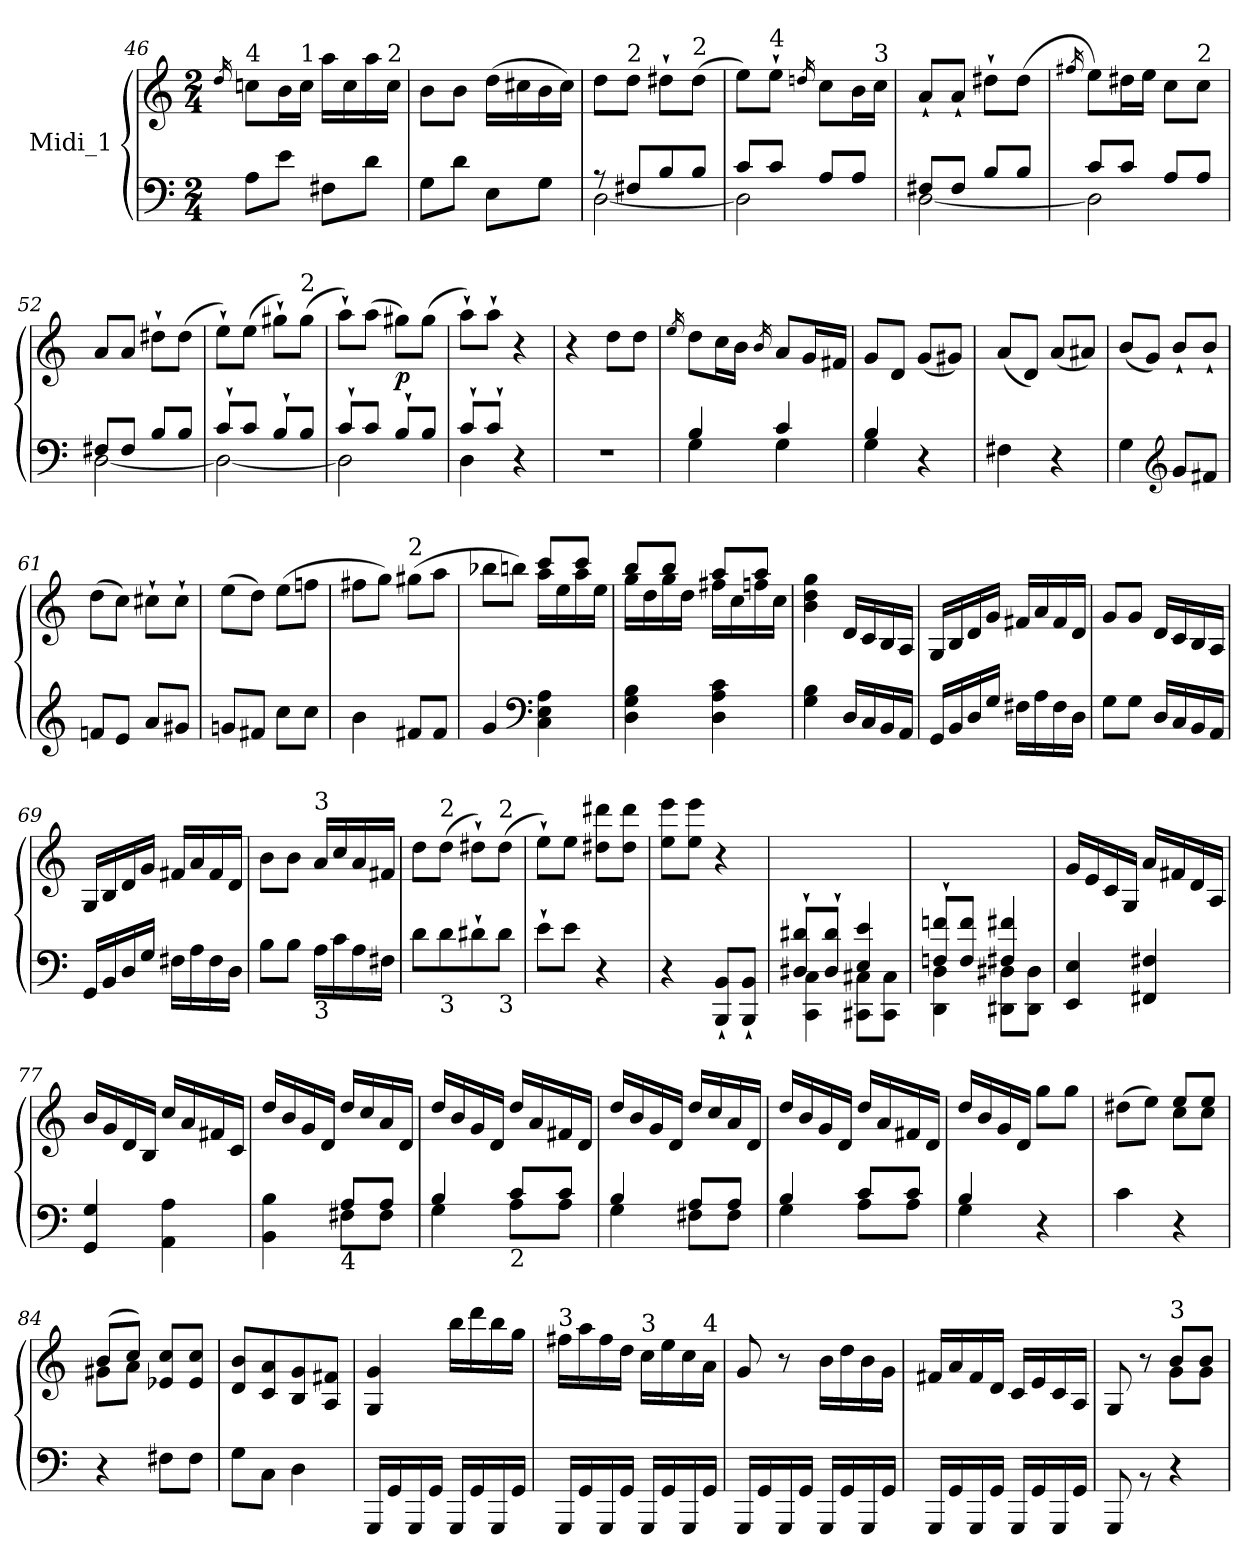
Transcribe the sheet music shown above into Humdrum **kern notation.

**kern	**kern	**dynam
*part1	*part1	*part1
*staff2	*staff1	*staff1/2
*I"Midi_1	*	*
*clefF4	*clefG2	*
*k[]	*k[]	*
*M2/4	*M2/4	*
=46	=46	=46
.	16qdd/	.
!	!LO:TX:a:t=4	!
8A\L	8ccni\L	.
8e\J	16b\L	.
!	!LO:TX:a:t=1	!
.	16cc\JJ	.
8F#X\L	16aa\LL	.
.	16cc\	.
8d\J	16aa\	.
!	!LO:TX:a:t=2	!
.	16cc\JJ	.
=47	=47	=47
*^	*	*
8G\L	2ryy	8b\L	.
8d\J	.	8b\J	.
8E\L	.	(>16dd\LL	.
.	.	16cc#X\	.
8G\J	.	16b\	.
.	.	16cc#\JJ)	.
=48	=48	=48	=48
8r	[2D\	8dd\L	.
!	!	!LO:TX:a:t=2	!
8F#X/L	.	8dd\J	.
8B/	.	8dd#X`\L	.
!	!	!LO:TX:a:t=2	!
8B/J	.	(>8dd#\J	.
!!LO:LB:g=z
=49	=49	=49	=49
8c/L	2D\]	8ee\L)	.
!	!	!LO:TX:a:t=4	!
8c/J	.	8ee`\J	.
.	.	16qddni/	.
8A/L	.	8cc\L	.
8A/J	.	16b\L	.
!	!	!LO:TX:a:t=3	!
.	.	16cc\JJ	.
=50	=50	=50	=50
8F#X/L	[2D\	8a`/L	.
8F#/J	.	8a`/J	.
8B/L	.	8dd#X`\L	.
8B/J	.	(8dd#\J	.
=51	=51	=51	=51
.	.	16qff#X/	.
8c/L	2D\]	8ee\L)	.
8c/J	.	16dd#X\L	.
.	.	16ee\JJ	.
8A/L	.	8cc\L	.
!	!	!LO:TX:a:t=2	!
8A/J	.	8cc\J	.
=52	=52	=52	=52
8F#X/L	[2D\	8a/L	.
8F#/J	.	8a/J	.
8B/L	.	8dd#X`\L	.
8B/J	.	(>8dd#\J	.
=53	=53	=53	=53
8c`/L	2D\_	8ee`\L)	.
8c/J	.	(8ee\J	.
8B`/L	.	8gg#X`\L)	.
!	!	!LO:TX:a:t=2	!
8B/J	.	(8gg#\J	.
=54	=54	=54	=54
8c`/L	2D\]	8aa`\L)	.
8c/J	.	(>8aa\J	.
!	!	!	!LO:DY:b
8B`/L	.	8gg#X\L)	p
8B/J	.	(>8gg#\J	.
=55	=55	=55	=55
8c`/L	4D\	8aa`\L)	.
8c`/J	.	8aa`\J	.
4r	4ryy	4r	.
*v	*v	*	*
!!LO:LB:g=z
=56	=56	=56
2r	4r	.
.	8dd\L	.
.	8dd\J	.
=57	=57	=57
.	16qee/	.
*^	*	*
4B/	4G\	8dd\L	.
.	.	16cc\L	.
.	.	16b\JJ	.
.	.	16qb/	.
4c/	4G\	8a/L	.
.	.	16g/L	.
.	.	16f#X/JJ	.
=58	=58	=58	=58
4B/	4G\	8g/L	.
.	.	8d/J	.
4r	4ryy	(8g/L	.
.	.	8g#X/J)	.
*v	*v	*	*
=59	=59	=59
4F#X\	(8a/L	.
.	8d/J)	.
4r	(8a/L	.
.	8a#X/J)	.
=60	=60	=60
4G\	(8b/L	.
.	8g/J)	.
*clefG2	*	*
8g/L	8b`/L	.
8f#X/J	8b`/J	.
=61	=61	=61
8fni/L	(8dd\L	.
8e/J	8cc\J)	.
8a/L	8cc#X`\L	.
8g#X/J	8cc#`\J	.
=62	=62	=62
8gni/L	(>8ee\L	.
8f#X/J	8dd\J)	.
8cc\L	(>8ee\L	.
8cc\J	8ffni\J	.
!!LO:LB:g=z
=63	=63	=63
4b\	8ff#X\L	.
.	8gg\J)	.
!	!LO:TX:a:t=2	!
8f#X/L	(>8gg#X\L	.
8f#/J	8aa\J	.
=64	=64	=64
*	*^	*
4g/	8bb-X\L	4ryy	.
.	8bbn\J)	.	.
*clefF4	*	*	*
4C\ 4E\ 4A\	8ccc/L	16aa\LL	.
.	.	16ee\	.
.	8ccc/J	16aa\	.
.	.	16ee\JJ	.
=65	=65	=65	=65
4D\ 4G\ 4B\	8bb/L	16gg\LL	.
.	.	16dd\	.
.	8bb/J	16gg\	.
.	.	16dd\JJ	.
4D\ 4A\ 4c\	8aa/L	16ff#X\LL	.
.	.	16cc\	.
.	8aa/J	16ffn\	.
.	.	16cc\JJ	.
*	*v	*v	*
=66	=66	=66
4G\ 4B\	4b\ 4dd\ 4gg\	.
16D/LL	16d/LL	.
16C/	16c/	.
16BB/	16B/	.
16AA/JJ	16A/JJ	.
=67	=67	=67
16GG/LL	16G/LL	.
16BB/	16B/	.
16D/	16d/	.
16G/JJ	16g/JJ	.
16F#X\LL	16f#X/LL	.
16A\	16a/	.
16F#\	16f#/	.
16D\JJ	16d/JJ	.
=68	=68	=68
8G\L	8g/L	.
8G\J	8g/J	.
16D/LL	16d/LL	.
16C/	16c/	.
16BB/	16B/	.
16AA/JJ	16A/JJ	.
=69	=69	=69
16GG/LL	16G/LL	.
16BB/	16B/	.
16D/	16d/	.
16G/JJ	16g/JJ	.
16F#X\LL	16f#X/LL	.
16A\	16a/	.
16F#\	16f#/	.
16D\JJ	16d/JJ	.
=70	=70	=70
*^	*	*
8B\L	2ryy	8b\L	.
8B\J	.	8b\J	.
!	!	!LO:TX:a:t=3	!
!LO:TX:b:t=3	!	!	!
16A\LL	.	16a/LL	.
16c\	.	16cc/	.
16A\	.	16a/	.
16F#X\JJ	.	16f#X/JJ	.
*v	*v	*	*
=71	=71	=71
8d\L	8dd\L	.
!	!LO:TX:a:t=2	!
!LO:TX:b:t=3	!	!
8d\	(>8dd\J	.
8d#X`\	8dd#X`\L)	.
!	!LO:TX:a:t=2	!
!LO:TX:b:t=3	!	!
8d#\J	(>8dd#\J	.
=72	=72	=72
8e`\L	8ee`\L)	.
8e\J	8ee\J	.
4r	8dd#X\ 8ddd#X\L	.
.	8dd#\ 8ddd#\J	.
=73	=73	=73
4r	8ee\ 8eee\L	.
.	8ee\ 8eee\J	.
8BBB/` 8BB/`L	4r	.
8BBB/` 8BB/`J	.	.
=74	=74	=74
*^	*	*
8D#X/` 8d#X/`L	4CC\ 4C\	2ryy	.
8D#/` 8d#/`J	.	.	.
4E/ 4e/	8CC#X\ 8C#X\L	.	.
.	8CC#\ 8C#\J	.	.
!!LO:LB:g=z
=75	=75	=75	=75
8Fni/` 8fni/`L	4DD\ 4D\	2ryy	.
8F/ 8f/J	.	.	.
4F#X/ 4f#X/	8DD#X\ 8D#X\L	.	.
.	8DD#\ 8D#\J	.	.
*v	*v	*	*
=76	=76	=76
4EE/ 4E/	16g/LL	.
.	16e/	.
.	16c/	.
.	16G/JJ	.
4FF#X/ 4F#X/	16a/LL	.
.	16f#X/	.
.	16d/	.
.	16A/JJ	.
=77	=77	=77
4GG/ 4G/	16b/LL	.
.	16g/	.
.	16d/	.
.	16B/JJ	.
4AA\ 4A\	16cc/LL	.
.	16a/	.
.	16f#X/	.
.	16c/JJ	.
=78	=78	=78
*^	*	*
4BB\ 4B\	4ryy	16dd/LL	.
.	.	16b/	.
.	.	16g/	.
.	.	16d/JJ	.
!LO:TX:b:t=4	!	!	!
8A/L	8F#X\L	16dd/LL	.
.	.	16cc/	.
8A/J	8F#\J	16a/	.
.	.	16d/JJ	.
=79	=79	=79	=79
4B/	4G\	16dd/LL	.
.	.	16b/	.
.	.	16g/	.
.	.	16d/JJ	.
!LO:TX:b:t=2	!	!	!
8c/L	8A\L	16dd/LL	.
.	.	16a/	.
8c/J	8A\J	16f#X/	.
.	.	16d/JJ	.
!!LO:LB:g=z
=80	=80	=80	=80
4B/	4G\	16dd/LL	.
.	.	16b/	.
.	.	16g/	.
.	.	16d/JJ	.
8A/L	8F#X\L	16dd/LL	.
.	.	16cc/	.
8A/J	8F#\J	16a/	.
.	.	16d/JJ	.
!!LO:LB:g=z
=81	=81	=81	=81
4B/	4G\	16dd/LL	.
.	.	16b/	.
.	.	16g/	.
.	.	16d/JJ	.
8c/L	8A\L	16dd/LL	.
.	.	16a/	.
8c/J	8A\J	16f#X/	.
.	.	16d/JJ	.
=82	=82	=82	=82
4B/	4G\	16dd/LL	.
.	.	16b/	.
.	.	16g/	.
.	.	16d/JJ	.
4r	4ryy	8gg\L	.
.	.	8gg\J	.
*v	*v	*	*
=83	=83	=83
*	*^	*
4c\	(>8dd#X\L	4ryy	.
.	8ee\J)	.	.
4r	8ee/L	8cc\L	.
.	8ee/J	8cc\J	.
=84	=84	=84	=84
4r	(>8b/L	8g#X\L	.
.	8cc/J)	8a\J	.
8F#X\L	8e-X/ 8cc/L	4ryy	.
8F#\J	8e-/ 8cc/J	.	.
*	*v	*v	*
=85	=85	=85
8G\L	8d/ 8b/L	.
8C\J	8c/ 8a/	.
4D\	8B/ 8g/	.
.	8A/ 8f#X/J	.
=86	=86	=86
16GGG/LL	4G/ 4g/	.
16GG/	.	.
16GGG/	.	.
16GG/JJ	.	.
16GGG/LL	16bb\LL	.
16GG/	16ddd\	.
16GGG/	16bb\	.
16GG/JJ	16gg\JJ	.
=87	=87	=87
!	!LO:TX:a:t=3	!
16GGG/LL	16ff#X\LL	.
16GG/	16aa\	.
16GGG/	16ff#\	.
16GG/JJ	16dd\JJ	.
!	!LO:TX:a:t=3	!
16GGG/LL	16cc\LL	.
16GG/	16ee\	.
16GGG/	16cc\	.
!	!LO:TX:a:t=4	!
16GG/JJ	16a\JJ	.
!!LO:LB:g=z
=88	=88	=88
16GGG/LL	8g/	.
16GG/	.	.
16GGG/	8r	.
16GG/JJ	.	.
16GGG/LL	16b\LL	.
16GG/	16dd\	.
16GGG/	16b\	.
16GG/JJ	16g\JJ	.
=89	=89	=89
16GGG/LL	16f#X/LL	.
16GG/	16a/	.
16GGG/	16f#/	.
16GG/JJ	16d/JJ	.
16GGG/LL	16c/LL	.
16GG/	16e/	.
16GGG/	16c/	.
16GG/JJ	16A/JJ	.
=90	=90	=90
*	*^	*
8GGG/	8G/	4ryy	.
8rBB	8r	.	.
!	!LO:TX:a:t=3	!	!
4r	8b/L	8g\L	.
.	8b/J	8g\J	.
*	*v	*v	*
=	=	=
*-	*-	*-
